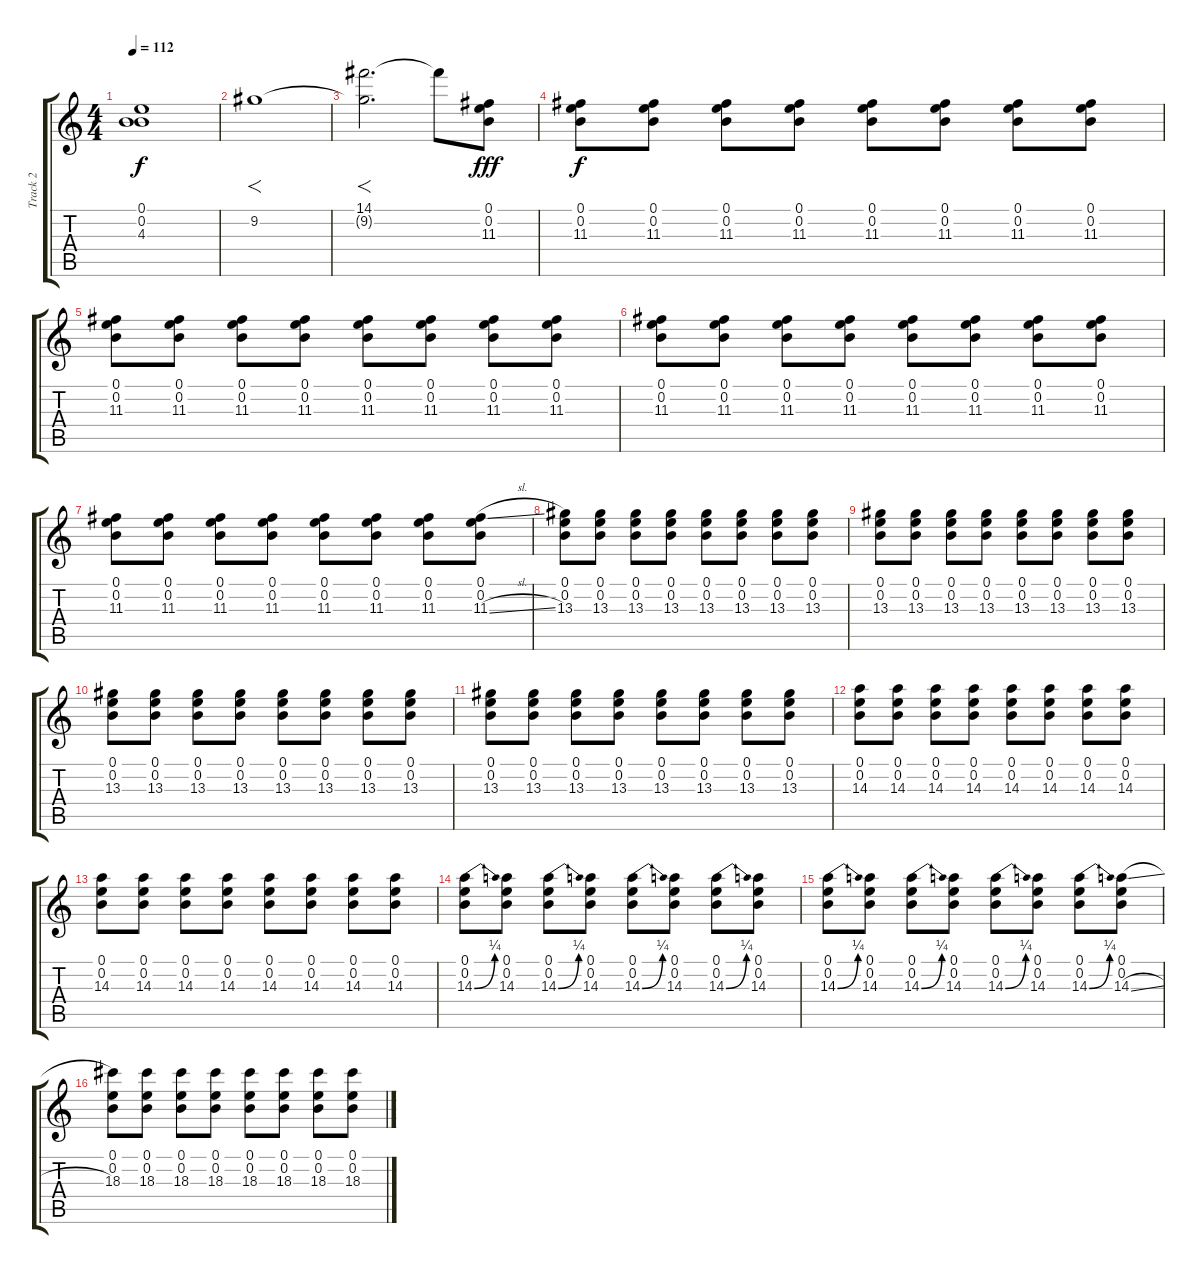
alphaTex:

\track ("Track 2" "Track 2") {instrument overdrivenguitar}
\staff {score tabs}
\tuning (E4 B3 G3 D3 A2 D2) {hide}
\ts (4 4)
\tempo 112
\clef g2
\ks c
(0.1{t} 0.2{t} 4.3{t}).1{dy f} |
9.2.1{f} |
(14.1 9.2{t}).2{f d} 14.1{t}.8 (0.1 0.2 11.3).8{dy fff} |
(0.1 0.2 11.3).8{dy f} (0.1 0.2 11.3).8 (0.1 0.2 11.3).8 (0.1 0.2 11.3).8 (0.1 0.2 11.3).8 (0.1 0.2 11.3).8 (0.1 0.2 11.3).8 (0.1 0.2 11.3).8 |
(0.1 0.2 11.3).8 (0.1 0.2 11.3).8 (0.1 0.2 11.3).8 (0.1 0.2 11.3).8 (0.1 0.2 11.3).8 (0.1 0.2 11.3).8 (0.1 0.2 11.3).8 (0.1 0.2 11.3).8 |
(0.1 0.2 11.3).8 (0.1 0.2 11.3).8 (0.1 0.2 11.3).8 (0.1 0.2 11.3).8 (0.1 0.2 11.3).8 (0.1 0.2 11.3).8 (0.1 0.2 11.3).8 (0.1 0.2 11.3).8 |
(0.1 0.2 11.3).8 (0.1 0.2 11.3).8 (0.1 0.2 11.3).8 (0.1 0.2 11.3).8 (0.1 0.2 11.3).8 (0.1 0.2 11.3).8 (0.1 0.2 11.3).8 (0.1 0.2 11.3{sl}).8 |
(0.1 0.2 13.3).8 (0.1 0.2 13.3).8 (0.1 0.2 13.3).8 (0.1 0.2 13.3).8 (0.1 0.2 13.3).8 (0.1 0.2 13.3).8 (0.1 0.2 13.3).8 (0.1 0.2 13.3).8 |
(0.1 0.2 13.3).8 (0.1 0.2 13.3).8 (0.1 0.2 13.3).8 (0.1 0.2 13.3).8 (0.1 0.2 13.3).8 (0.1 0.2 13.3).8 (0.1 0.2 13.3).8 (0.1 0.2 13.3).8 |
(0.1 0.2 13.3).8 (0.1 0.2 13.3).8 (0.1 0.2 13.3).8 (0.1 0.2 13.3).8 (0.1 0.2 13.3).8 (0.1 0.2 13.3).8 (0.1 0.2 13.3).8 (0.1 0.2 13.3).8 |
(0.1 0.2 13.3).8 (0.1 0.2 13.3).8 (0.1 0.2 13.3).8 (0.1 0.2 13.3).8 (0.1 0.2 13.3).8 (0.1 0.2 13.3).8 (0.1 0.2 13.3).8 (0.1 0.2 13.3).8 |
(0.1 0.2 14.3).8 (0.1 0.2 14.3).8 (0.1 0.2 14.3).8 (0.1 0.2 14.3).8 (0.1 0.2 14.3).8 (0.1 0.2 14.3).8 (0.1 0.2 14.3).8 (0.1 0.2 14.3).8 |
(0.1 0.2 14.3).8 (0.1 0.2 14.3).8 (0.1 0.2 14.3).8 (0.1 0.2 14.3).8 (0.1 0.2 14.3).8 (0.1 0.2 14.3).8 (0.1 0.2 14.3).8 (0.1 0.2 14.3).8 |
(0.1 0.2 14.3{be (bend 0 0 60 1)}).8 (0.1 0.2 14.3).8 (0.1 0.2 14.3{be (bend 0 0 60 1)}).8 (0.1 0.2 14.3).8 (0.1 0.2 14.3{be (bend 0 0 60 1)}).8 (0.1 0.2 14.3).8 (0.1 0.2 14.3{be (bend 0 0 60 1)}).8 (0.1 0.2 14.3).8 |
(0.1 0.2 14.3{be (bend 0 0 60 1)}).8 (0.1 0.2 14.3).8 (0.1 0.2 14.3{be (bend 0 0 60 1)}).8 (0.1 0.2 14.3).8 (0.1 0.2 14.3{be (bend 0 0 60 1)}).8 (0.1 0.2 14.3).8 (0.1 0.2 14.3{be (bend 0 0 60 1)}).8 (0.1 0.2 14.3{sl}).8 |
(0.1 0.2 18.3).8 (0.1 0.2 18.3).8 (0.1 0.2 18.3).8 (0.1 0.2 18.3).8 (0.1 0.2 18.3).8 (0.1 0.2 18.3).8 (0.1 0.2 18.3).8 (0.1 0.2 18.3).8
